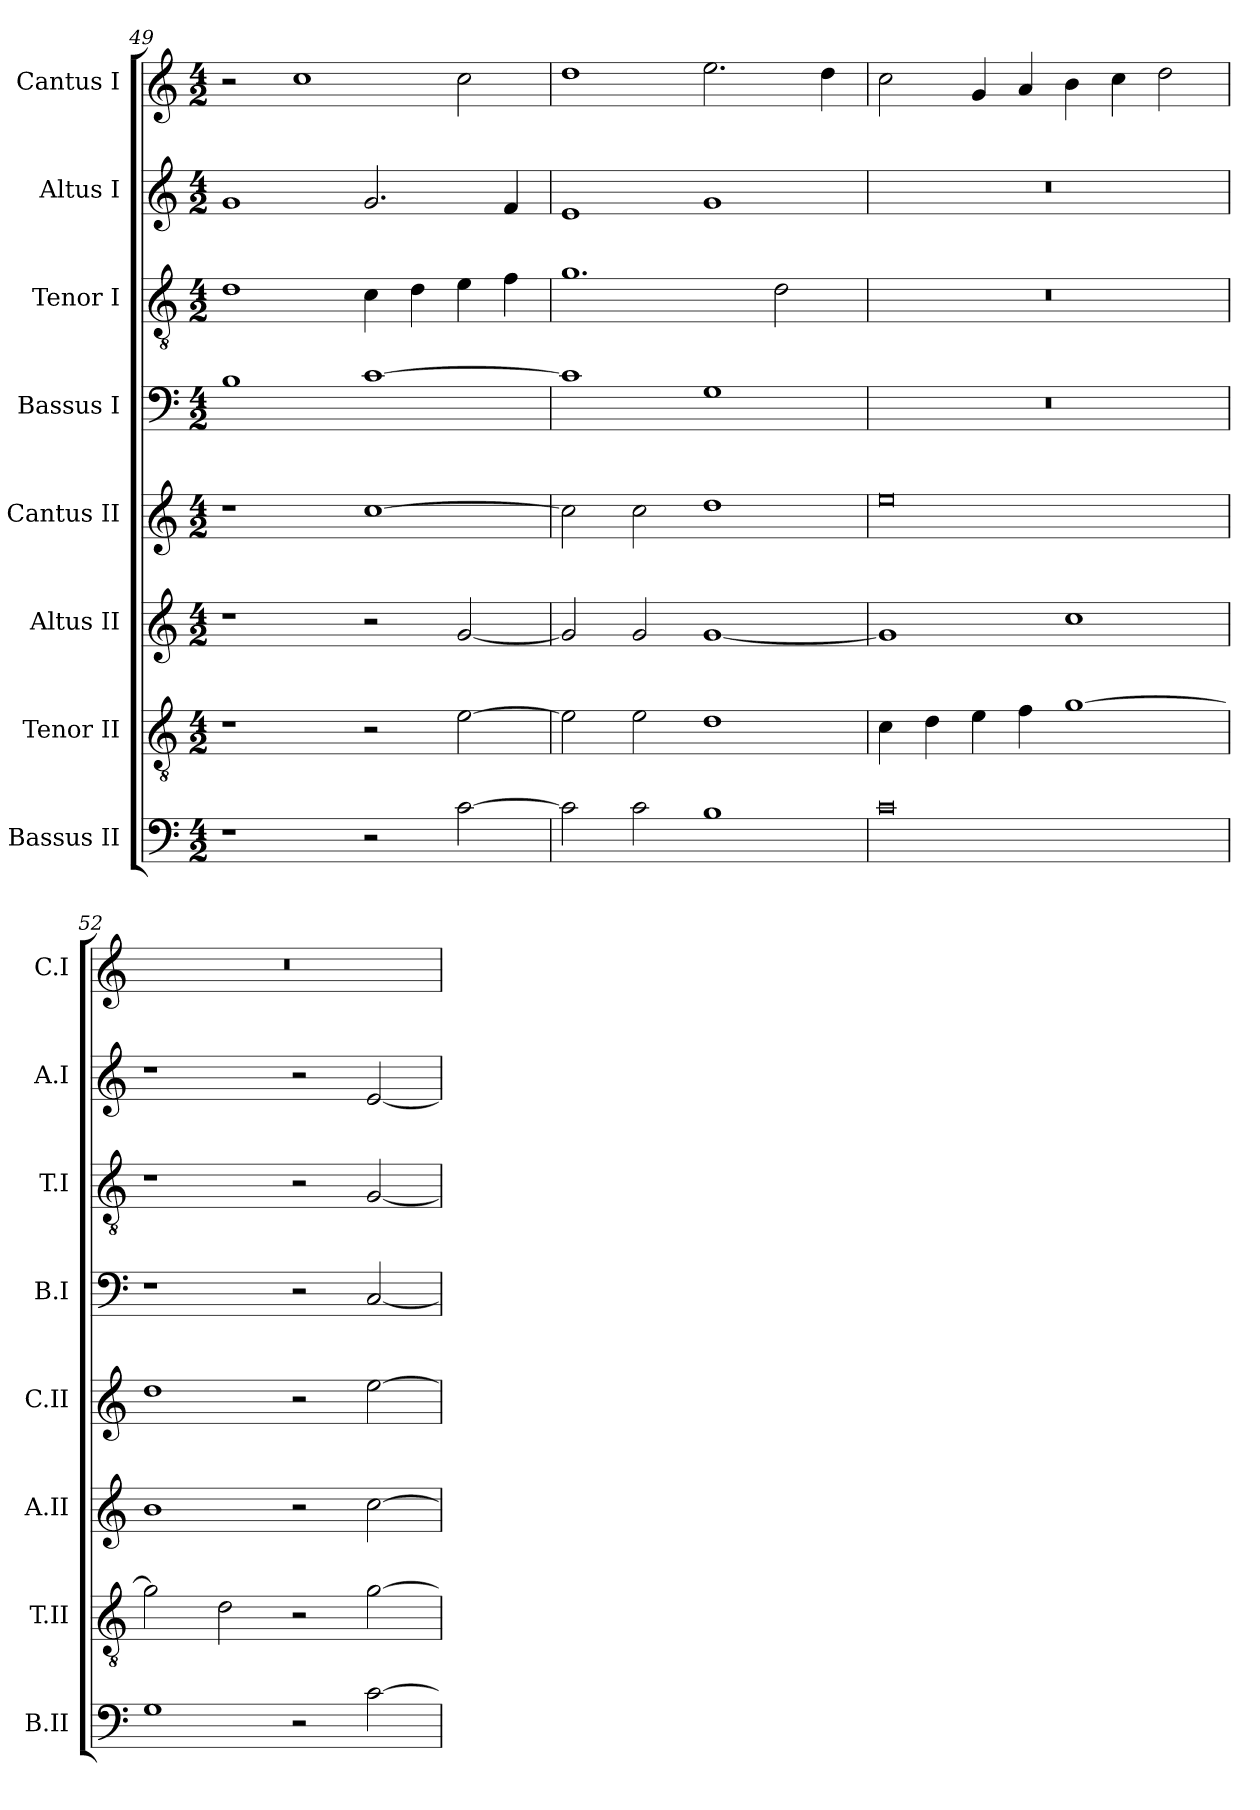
**kern	**kern	**kern	**kern	**kern	**kern	**kern	**kern
*part8	*part7	*part6	*part5	*part4	*part3	*part2	*part1
*staff8	*staff7	*staff6	*staff5	*staff4	*staff3	*staff2	*staff1
*I"Bassus II	*I"Tenor II	*I"Altus II	*I"Cantus II	*I"Bassus I	*I"Tenor I	*I"Altus I	*I"Cantus I
*I'B.II	*I'T.II	*I'A.II	*I'C.II	*I'B.I	*I'T.I	*I'A.I	*I'C.I
*clefF4	*clefGv2	*clefG2	*clefG2	*clefF4	*clefGv2	*clefG2	*clefG2
*	*ITrd7c12	*	*	*	*ITrd7c12	*	*
*k[]	*k[]	*k[]	*k[]	*k[]	*k[]	*k[]	*k[]
*C:	*C:	*C:	*C:	*C:	*C:	*C:	*C:
*M4/2	*M4/2	*M4/2	*M4/2	*M4/2	*M4/2	*M4/2	*M4/2
=49	=49	=49	=49	=49	=49	=49	=49
1r	1r	1r	1r	1B\	1D\	1g/	2r
.	.	.	.	.	.	.	1cc\
2r	2r	2r	[1cc\	[1c\	4C\	2.g/	.
.	.	.	.	.	4D\	.	.
[2c\	[2E\	[2g/	.	.	4E\	.	2cc\
.	.	.	.	.	4F\	4f/	.
=50	=50	=50	=50	=50	=50	=50	=50
2c\]	2E\]	2g/]	2cc\]	1c\]	1.G\	1e/	1dd\
2c\	2E\	2g/	2cc\	.	.	.	.
1B\	1D\	[1g/	1dd\	1G\	.	1g/	2.ee\
.	.	.	.	.	2D\	.	.
.	.	.	.	.	.	.	4dd\
=51	=51	=51	=51	=51	=51	=51	=51
0c\	4C\	1g/]	0ee\	0r	0r	0r	2cc\
.	4D\	.	.	.	.	.	.
.	4E\	.	.	.	.	.	4g/
.	4F\	.	.	.	.	.	4a/
.	[1G\	1cc\	.	.	.	.	4b\
.	.	.	.	.	.	.	4cc\
.	.	.	.	.	.	.	2dd\
=52	=52	=52	=52	=52	=52	=52	=52
1G\	2G\]	1b\	1dd\	1r	1r	1r	0r
.	2D\	.	.	.	.	.	.
2r	2r	2r	2r	2r	2r	2r	.
[2c\	[2G\	[2cc\	[2ee\	[2C/	[2GG/	[2e/	.
=	=	=	=	=	=	=	=
*-	*-	*-	*-	*-	*-	*-	*-
